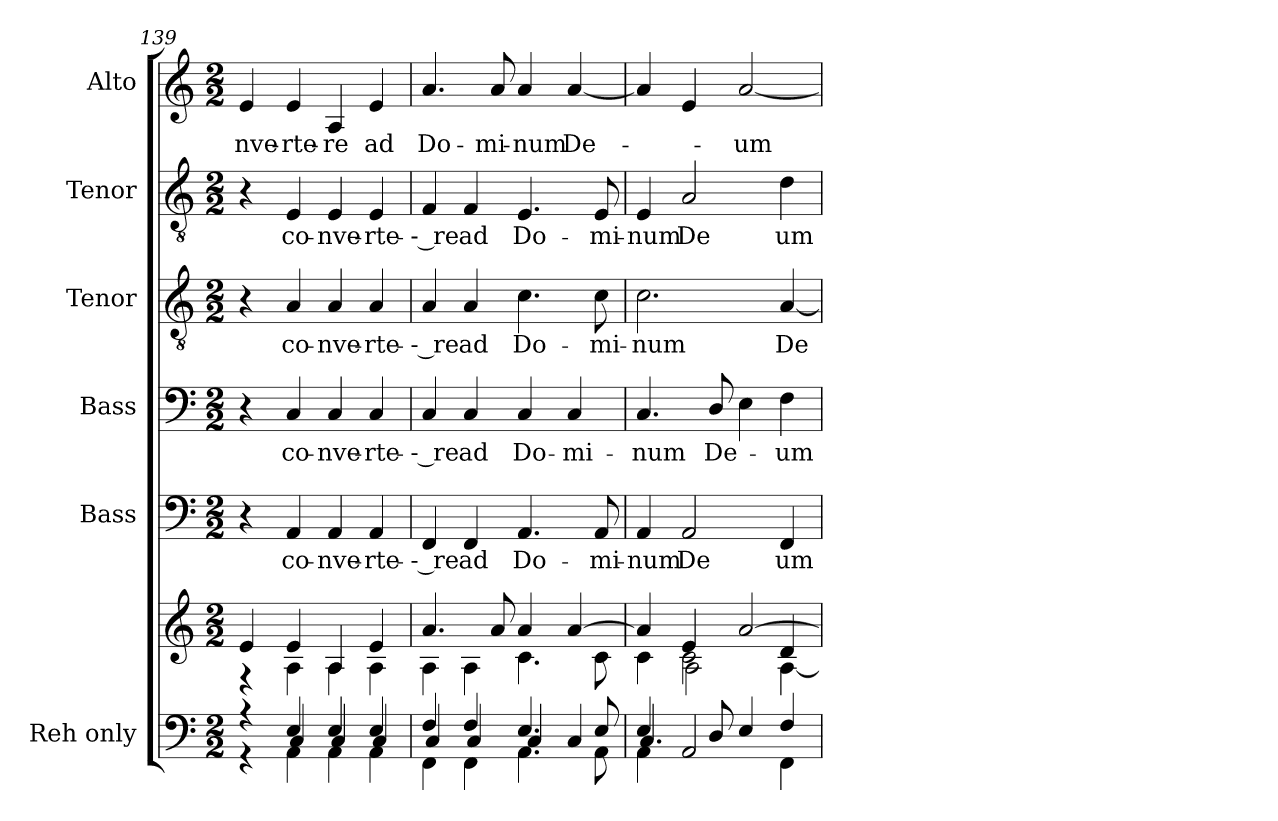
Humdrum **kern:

**kern	**kern	**kern	**text	**kern	**text	**kern	**text	**kern	**text	**kern	**text
*part6	*part6	*part5	*part5	*part4	*part4	*part3	*part3	*part2	*part2	*part1	*part1
*staff7	*staff6	*staff5	*staff5	*staff4	*staff4	*staff3	*staff3	*staff2	*staff2	*staff1	*staff1
*I"Reh only	*	*I"Bass	*	*I"Bass	*	*I"Tenor	*	*I"Tenor	*	*I"Alto	*
*	*	*I'B.	*	*I'B.	*	*I'T.	*	*I'T.	*	*I'A.	*
*clefF4	*clefG2	*clefF4	*	*clefF4	*	*clefGv2	*	*clefGv2	*	*clefG2	*
*	*	*	*	*	*	*ITrd7c12	*	*ITrd7c12	*	*	*
*k[]	*k[]	*k[]	*	*k[]	*	*k[]	*	*k[]	*	*k[]	*
*C:	*C:	*C:	*	*C:	*	*C:	*	*C:	*	*C:	*
*M2/2	*M2/2	*M2/2	*	*M2/2	*	*M2/2	*	*M2/2	*	*M2/2	*
=139	=139	=139	=139	=139	=139	=139	=139	=139	=139	=139	=139
*^	*^	*	*	*	*	*	*	*	*	*	*
*	*^	*	*	*	*	*	*	*	*	*	*	*	*
!	!	!	!	!	!	!	!	!	!	!	!	!	!	!LO:LY:b:color=#000000
4ryy	4r	4r	4ei/	4r	4r	.	4r	.	4r	.	4r	.	4ei/	-nve-
!	!	!	!	!	!	!LO:LY:b:color=#000000	!	!	!	!	!	!	!	!
!	!	!	!	!	!	!	!	!LO:LY:b:color=#000000	!	!	!	!	!	!
!	!	!	!	!	!	!	!	!	!	!LO:LY:b:color=#000000	!	!	!	!
!	!	!	!	!	!	!	!	!	!	!	!	!LO:LY:b:color=#000000	!	!
!	!	!	!	!	!	!	!	!	!	!	!	!	!	!LO:LY:b:color=#000000
4Ei/	4Ci/	4AAi\	4ei/	4Ai\	4AAi/	co-	4Ci/	co-	4AAi/	co-	4EEi/	co-	4ei/	-rte-
!	!	!	!	!	!	!LO:LY:b:color=#000000	!	!	!	!	!	!	!	!
!	!	!	!	!	!	!	!	!LO:LY:b:color=#000000	!	!	!	!	!	!
!	!	!	!	!	!	!	!	!	!	!LO:LY:b:color=#000000	!	!	!	!
!	!	!	!	!	!	!	!	!	!	!	!	!LO:LY:b:color=#000000	!	!
!	!	!	!	!	!	!	!	!	!	!	!	!	!	!LO:LY:b:color=#000000
4Ei/	4Ci/	4AAi\	4Ai/	4Ai\	4AAi/	-nve-	4Ci/	-nve-	4AAi/	-nve-	4EEi/	-nve-	4Ai/	-re
!	!	!	!	!	!	!LO:LY:b:color=#000000	!	!	!	!	!	!	!	!
!	!	!	!	!	!	!	!	!LO:LY:b:color=#000000	!	!	!	!	!	!
!	!	!	!	!	!	!	!	!	!	!LO:LY:b:color=#000000	!	!	!	!
!	!	!	!	!	!	!	!	!	!	!	!	!LO:LY:b:color=#000000	!	!
!	!	!	!	!	!	!	!	!	!	!	!	!	!	!LO:LY:b:color=#000000
4Ei/	4Ci/	4AAi\	4ei/	4Ai\	4AAi/	-rte-	4Ci/	-rte-	4AAi/	-rte-	4EEi/	-rte-	4ei/	ad
!!LO:LB:g=z
=140	=140	=140	=140	=140	=140	=140	=140	=140	=140	=140	=140	=140	=140	=140
!	!	!	!	!	!	!LO:LY:b:color=#000000	!	!	!	!	!	!	!	!
!	!	!	!	!	!	!	!	!LO:LY:b:color=#000000	!	!	!	!	!	!
!	!	!	!	!	!	!	!	!	!	!LO:LY:b:color=#000000	!	!	!	!
!	!	!	!	!	!	!	!	!	!	!	!	!LO:LY:b:color=#000000	!	!
!	!	!	!	!	!	!	!	!	!	!	!	!	!	!LO:LY:b:color=#000000
4Fi/	4Ci/	4FFi\	4.ai/	4Ai\	4FFi/	-- re	4Ci/	-- re	4AAi/	-- re	4FFi/	-- re	4.ai/	Do-
!	!	!	!	!	!	!LO:LY:b:color=#000000	!	!	!	!	!	!	!	!
!	!	!	!	!	!	!	!	!LO:LY:b:color=#000000	!	!	!	!	!	!
!	!	!	!	!	!	!	!	!	!	!LO:LY:b:color=#000000	!	!	!	!
!	!	!	!	!	!	!	!	!	!	!	!	!LO:LY:b:color=#000000	!	!
4Fi/	4Ci/	4FFi\	.	4Ai\	4FFi/	ad	4Ci/	ad	4AAi/	ad	4FFi/	ad	.	.
!	!	!	!	!	!	!	!	!	!	!	!	!	!	!LO:LY:b:color=#000000
.	.	.	8ai/	.	.	.	.	.	.	.	.	.	8ai/	-mi-
!	!	!	!	!	!	!LO:LY:b:color=#000000	!	!	!	!	!	!	!	!
!	!	!	!	!	!	!	!	!LO:LY:b:color=#000000	!	!	!	!	!	!
!	!	!	!	!	!	!	!	!	!	!LO:LY:b:color=#000000	!	!	!	!
!	!	!	!	!	!	!	!	!	!	!	!	!LO:LY:b:color=#000000	!	!
!	!	!	!	!	!	!	!	!	!	!	!	!	!	!LO:LY:b:color=#000000
4.Ei/	4Ci/	4.AAi\	4ai/	4.ci\	4.AAi/	Do-	4Ci/	Do-	4.Ci\	Do-	4.EEi/	Do-	4ai/	-num
!	!	!	!	!	!	!	!	!LO:LY:b:color=#000000	!	!	!	!	!	!
!	!	!	!	!	!	!	!	!	!	!	!	!	!	!LO:LY:b:color=#000000
.	4Ci/	.	[4ai/	.	.	.	4Ci/	-mi-	.	.	.	.	[4ai/	De-
!	!	!	!	!	!	!LO:LY:b:color=#000000	!	!	!	!	!	!	!	!
!	!	!	!	!	!	!	!	!	!	!LO:LY:b:color=#000000	!	!	!	!
!	!	!	!	!	!	!	!	!	!	!	!	!LO:LY:b:color=#000000	!	!
8Ei/	.	8AAi\	.	8ci\	8AAi/	-mi-	.	.	8Ci\	-mi-	8EEi/	-mi-	.	.
=141	=141	=141	=141	=141	=141	=141	=141	=141	=141	=141	=141	=141	=141	=141
*	*	*	*	*^	*	*	*	*	*	*	*	*	*	*
!	!	!	!	!	!	!	!LO:LY:b:color=#000000	!	!	!	!	!	!	!	!
!	!	!	!	!	!	!	!	!	!LO:LY:b:color=#000000	!	!	!	!	!	!
!	!	!	!	!	!	!	!	!	!	!	!LO:LY:b:color=#000000	!	!	!	!
!	!	!	!	!	!	!	!	!	!	!	!	!	!LO:LY:b:color=#000000	!	!
4Ei/	4.Ci/	4AAi\	4ai/]	4ci\	4ryy	4AAi/	-num	4.Ci/	-num	2.Ci\	-num	4EEi/	-num	4ai/]	.
!	!	!	!	!	!	!	!LO:LY:b:color=#000000	!	!	!	!	!	!	!	!
!	!	!	!	!	!	!	!	!	!	!	!	!	!LO:LY:b:color=#000000	!	!
2.ryy	.	2AAi/	4ei/	2ci\	2Ai\	2AAi/	De	.	.	.	.	2AAi/	De	4ei/	.
!	!	!	!	!	!	!	!	!	!LO:LY:b:color=#000000	!	!	!	!	!	!
.	8Di/	.	.	.	.	.	.	8Di/	De-	.	.	.	.	.	.
!	!	!	!	!	!	!	!	!	!	!	!	!	!	!	!LO:LY:b:color=#000000
.	4Ei/	.	[2ai/	.	.	.	.	4Ei\	.	.	.	.	.	[2ai/	-um
!	!	!	!	!	!	!	!LO:LY:b:color=#000000	!	!	!	!	!	!	!	!
!	!	!	!	!	!	!	!	!	!LO:LY:b:color=#000000	!	!	!	!	!	!
!	!	!	!	!	!	!	!	!	!	!	!LO:LY:b:color=#000000	!	!	!	!
!	!	!	!	!	!	!	!	!	!	!	!	!	!LO:LY:b:color=#000000	!	!
.	4Fi/	4FFi\	.	[4Ai\	4di/	4FFi/	um	4Fi\	-um	[4AAi/	De-	4Di\	um	.	.
*v	*v	*v	*	*	*	*	*	*	*	*	*	*	*	*	*
*	*v	*v	*v	*	*	*	*	*	*	*	*	*	*
=	=	=	=	=	=	=	=	=	=	=	=
*-	*-	*-	*-	*-	*-	*-	*-	*-	*-	*-	*-
